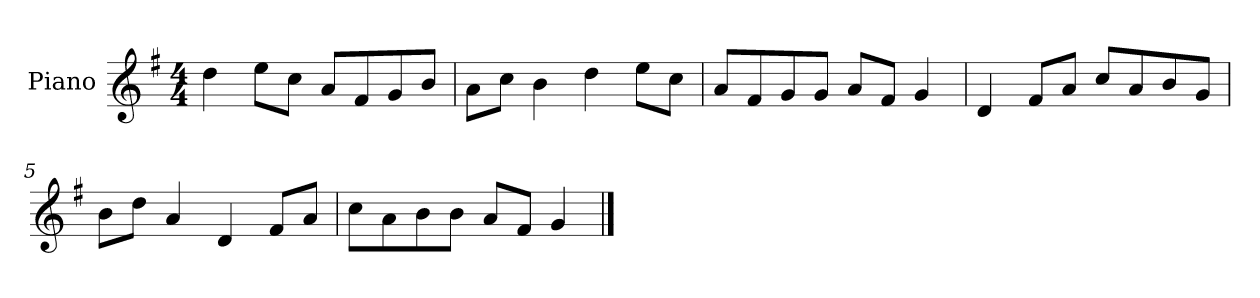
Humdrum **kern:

**kern
*part1
*staff1
*I"Piano
*I'P-no
*clefG2
*k[f#]
*M4/4
*MM90
=1
4dd\
8ee\L
8cc\J
8a/L
8f#/
8g/
8b/J
=2
8a\L
8cc\J
4b\
4dd\
8ee\L
8cc\J
=3
8a/L
8f#/
8g/
8g/J
8a/L
8f#/J
4g/
=4
4d/
8f#/L
8a/J
8cc/L
8a/
8b/
8g/J
=5
8b\L
8dd\J
4a/
4d/
8f#/L
8a/J
!!LO:LB:g=z
=6
8cc\L
8a\
8b\
8b\J
8a/L
8f#/J
4g/
==
*-
